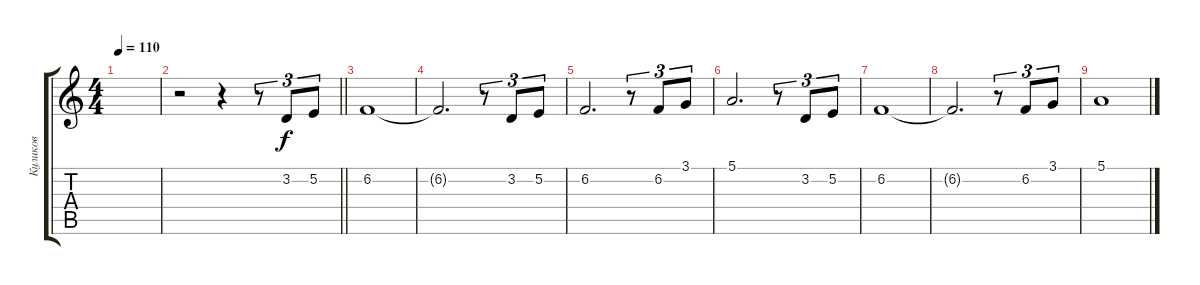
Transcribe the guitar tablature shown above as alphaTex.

\track ("Куликов" "Куликов") {instrument tenorsax}
\staff {score tabs}
\tuning (E4 B3 G3 D3 A2 E2) {hide}
\ts (4 4)
\tempo 110
\clef g2
\ks c
|
\barLineRight lightlight
r.2 r.4 r.8{tu (3 2)} 3.2.8{tu (3 2)} 5.2.8{tu (3 2)} |
6.2.1 |
6.2{t}.2{d} r.8{tu (3 2)} 3.2.8{tu (3 2)} 5.2.8{tu (3 2)} |
6.2.2{d} r.8{tu (3 2)} 6.2.8{tu (3 2)} 3.1.8{tu (3 2)} |
5.1.2{d} r.8{tu (3 2)} 3.2.8{tu (3 2)} 5.2.8{tu (3 2)} |
6.2.1 |
6.2{t}.2{d} r.8{tu (3 2)} 6.2.8{tu (3 2)} 3.1.8{tu (3 2)} |
5.1.1
